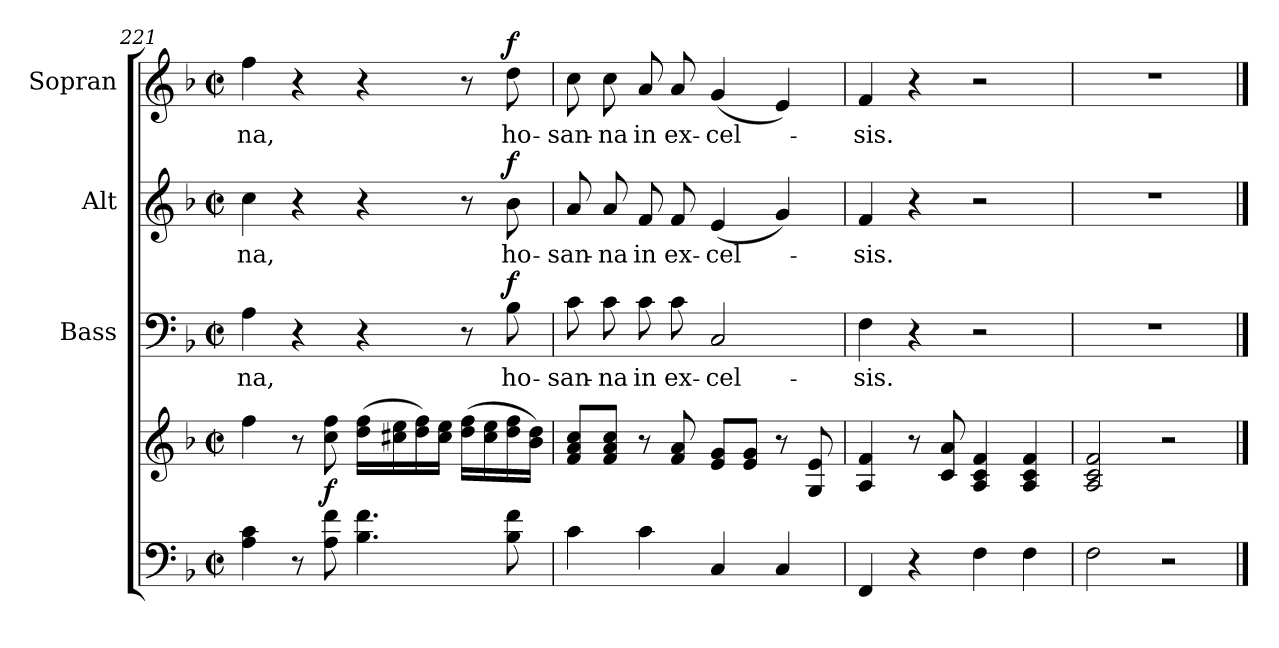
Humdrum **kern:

**kern	**kern	**dynam	**kern	**text	**dynam	**kern	**text	**dynam	**kern	**text	**dynam
*part4	*part4	*part4	*part3	*part3	*part3	*part2	*part2	*part2	*part1	*part1	*part1
*staff5	*staff4	*staff4/5	*staff3	*staff3	*staff3	*staff2	*staff2	*staff2	*staff1	*staff1	*staff1
*	*	*	*I"Bass	*	*	*I"Alt	*	*	*I"Sopran	*	*
*	*	*	*I'B.	*	*	*I'A.	*	*	*I'S.	*	*
*clefF4	*clefG2	*	*clefF4	*	*	*clefG2	*	*	*clefG2	*	*
*k[b-]	*k[b-]	*	*k[b-]	*	*	*k[b-]	*	*	*k[b-]	*	*
*F:	*F:	*	*F:	*	*	*F:	*	*	*F:	*	*
*M2/2	*M2/2	*	*M2/2	*	*	*M2/2	*	*	*M2/2	*	*
*met(c|)	*met(c|)	*	*met(c|)	*	*	*met(c|)	*	*	*met(c|)	*	*
=221	=221	=221	=221	=221	=221	=221	=221	=221	=221	=221	=221
!	!	!	!	!LO:LY:b	!	!	!LO:LY:b	!	!	!LO:LY:b	!
4A\ 4c\	4ff\	.	4A\	-na,	.	4cc\	-na,	.	4ff\	-na,	.
8r	8r	.	4r	.	.	4r	.	.	4r	.	.
!	!	!LO:DY:b	!	!	!	!	!	!	!	!	!
8A\ 8f\	8cc\ 8ff\	f	.	.	.	.	.	.	.	.	.
4.B-\ 4.f\	(>16dd\ 16ff\LL	.	4r	.	.	4r	.	.	4r	.	.
.	16cc#X\ 16ee\	.	.	.	.	.	.	.	.	.	.
.	16dd\ 16ff\)	.	.	.	.	.	.	.	.	.	.
.	16cc#\ 16ee\JJ	.	.	.	.	.	.	.	.	.	.
.	(>16dd\ 16ff\LL	.	8r	.	.	8r	.	.	8r	.	.
.	16cc#\ 16ee\	.	.	.	.	.	.	.	.	.	.
!	!	!	!	!LO:LY:b	!LO:DY:a	!	!LO:LY:b	!LO:DY:a	!	!LO:LY:b	!LO:DY:a
8B-\ 8f\	16dd\ 16ff\	.	8B-\	ho-	f	8b-\	ho-	f	8dd\	ho-	f
.	16b-\ 16dd\JJ)	.	.	.	.	.	.	.	.	.	.
=222	=222	=222	=222	=222	=222	=222	=222	=222	=222	=222	=222
!	!	!	!	!LO:LY:b	!	!	!LO:LY:b	!	!	!LO:LY:b	!
4c\	8f/ 8a/ 8cc/L	.	8c\	-san-	.	8a/	-san-	.	8cc\	-san-	.
!	!	!	!	!LO:LY:b	!	!	!LO:LY:b	!	!	!LO:LY:b	!
.	8f/ 8a/ 8cc/J	.	8c\	-na	.	8a/	-na	.	8cc\	-na	.
!	!	!	!	!LO:LY:b	!	!	!LO:LY:b	!	!	!LO:LY:b	!
4c\	8r	.	8c\	in	.	8f/	in	.	8a/	in	.
!	!	!	!	!LO:LY:b	!	!	!LO:LY:b	!	!	!LO:LY:b	!
.	8f/ 8a/	.	8c\	ex-	.	8f/	ex-	.	8a/	ex-	.
!	!	!	!	!LO:LY:b	!	!	!LO:LY:b	!	!	!LO:LY:b	!
4C/	8e/ 8g/L	.	2C/	-cel-	.	(<4e/	-cel-	.	(<4g/	-cel-	.
.	8e/ 8g/J	.	.	.	.	.	.	.	.	.	.
4C/	8r	.	.	.	.	4g/)	.	.	4e/)	.	.
.	8G/ 8e/	.	.	.	.	.	.	.	.	.	.
=223	=223	=223	=223	=223	=223	=223	=223	=223	=223	=223	=223
!	!	!	!	!LO:LY:b	!	!	!LO:LY:b	!	!	!LO:LY:b	!
4FF/	4A/ 4f/	.	4F\	-sis.	.	4f/	-sis.	.	4f/	-sis.	.
4r	8r	.	4r	.	.	4r	.	.	4r	.	.
.	8c/ 8a/	.	.	.	.	.	.	.	.	.	.
4F\	4A/ 4c/ 4f/	.	2r	.	.	2r	.	.	2r	.	.
4F\	4A/ 4c/ 4f/	.	.	.	.	.	.	.	.	.	.
=224	=224	=224	=224	=224	=224	=224	=224	=224	=224	=224	=224
2F\	2A/ 2c/ 2f/	.	1r	.	.	1r	.	.	1r	.	.
2r	2r	.	.	.	.	.	.	.	.	.	.
==	==	==	==	==	==	==	==	==	==	==	==
*-	*-	*-	*-	*-	*-	*-	*-	*-	*-	*-	*-
